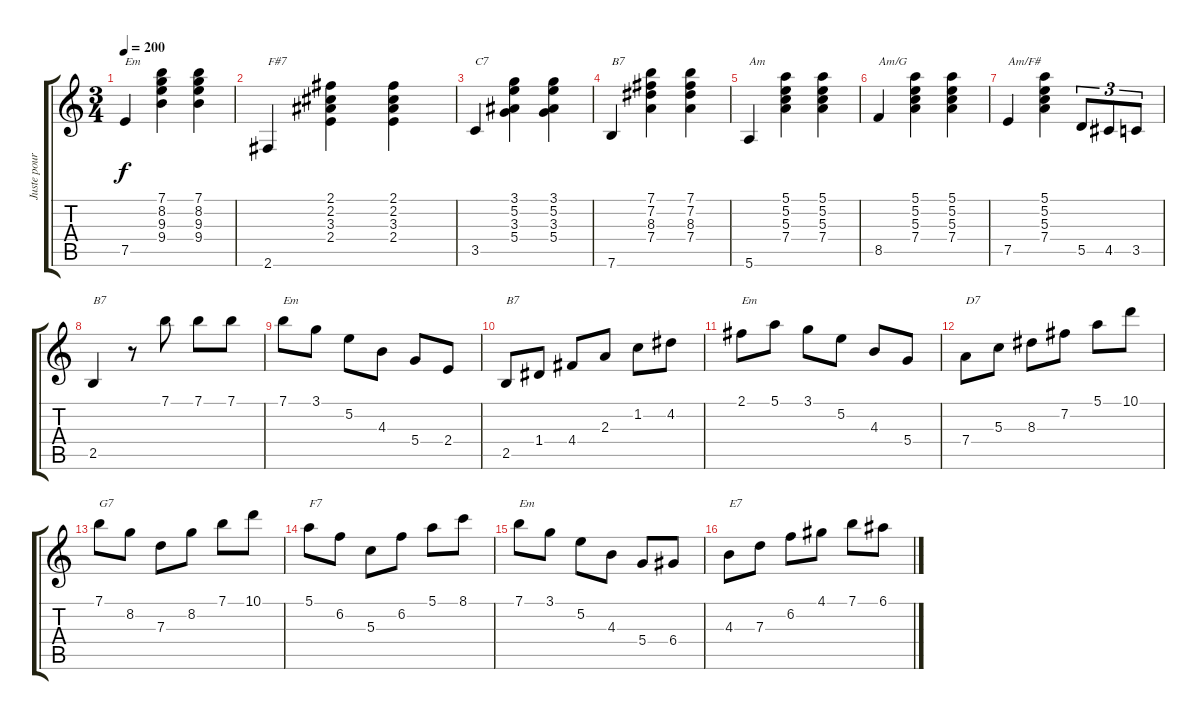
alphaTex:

\track ("Juste pour le son" "Juste pour") {instrument acousticbass}
\staff {score tabs}
\tuning (E4 B3 G3 D3 A2 E2) {hide}
\ts (3 4)
\tempo 200
\clef g2
\ks c
7.5.4{txt "Em" dy f instrument acousticbass} (7.1 8.2 9.3 9.4).4 (7.1 8.2 9.3 9.4).4 |
2.6.4{txt "F#7"} (2.1 2.2 3.3 2.4).4 (2.1 2.2 3.3 2.4).4 |
3.5.4{txt "C7"} (3.1 5.2 3.3 5.4).4 (3.1 5.2 3.3 5.4).4 |
7.6.4{txt "B7"} (7.1 7.2 8.3 7.4).4 (7.1 7.2 8.3 7.4).4 |
5.6.4{txt "Am"} (5.1 5.2 5.3 7.4).4 (5.1 5.2 5.3 7.4).4 |
8.5.4{txt "Am/G"} (5.1 5.2 5.3 7.4).4 (5.1 5.2 5.3 7.4).4 |
7.5.4{txt "Am/F#"} (5.1 5.2 5.3 7.4).4 5.5.8{tu (3 2)} 4.5.8{tu (3 2)} 3.5.8{tu (3 2)} |
2.5.4{txt "B7"} r.8 7.1.8 7.1.8 7.1.8 |
7.1.8{txt "Em"} 3.1.8 5.2.8 4.3.8 5.4.8 2.4.8 |
2.5.8{txt "B7"} 1.4.8 4.4.8 2.3.8 1.2.8 4.2.8 |
2.1.8{txt "Em"} 5.1.8 3.1.8 5.2.8 4.3.8 5.4.8 |
7.4.8{txt "D7"} 5.3.8 8.3.8 7.2.8 5.1.8 10.1.8 |
7.1.8{txt "G7"} 8.2.8 7.3.8 8.2.8 7.1.8 10.1.8 |
5.1.8{txt "F7"} 6.2.8 5.3.8 6.2.8 5.1.8 8.1.8 |
7.1.8{txt "Em"} 3.1.8 5.2.8 4.3.8 5.4.8 6.4.8 |
4.3.8{txt "E7"} 7.3.8 6.2.8 4.1.8 7.1.8 6.1.8
